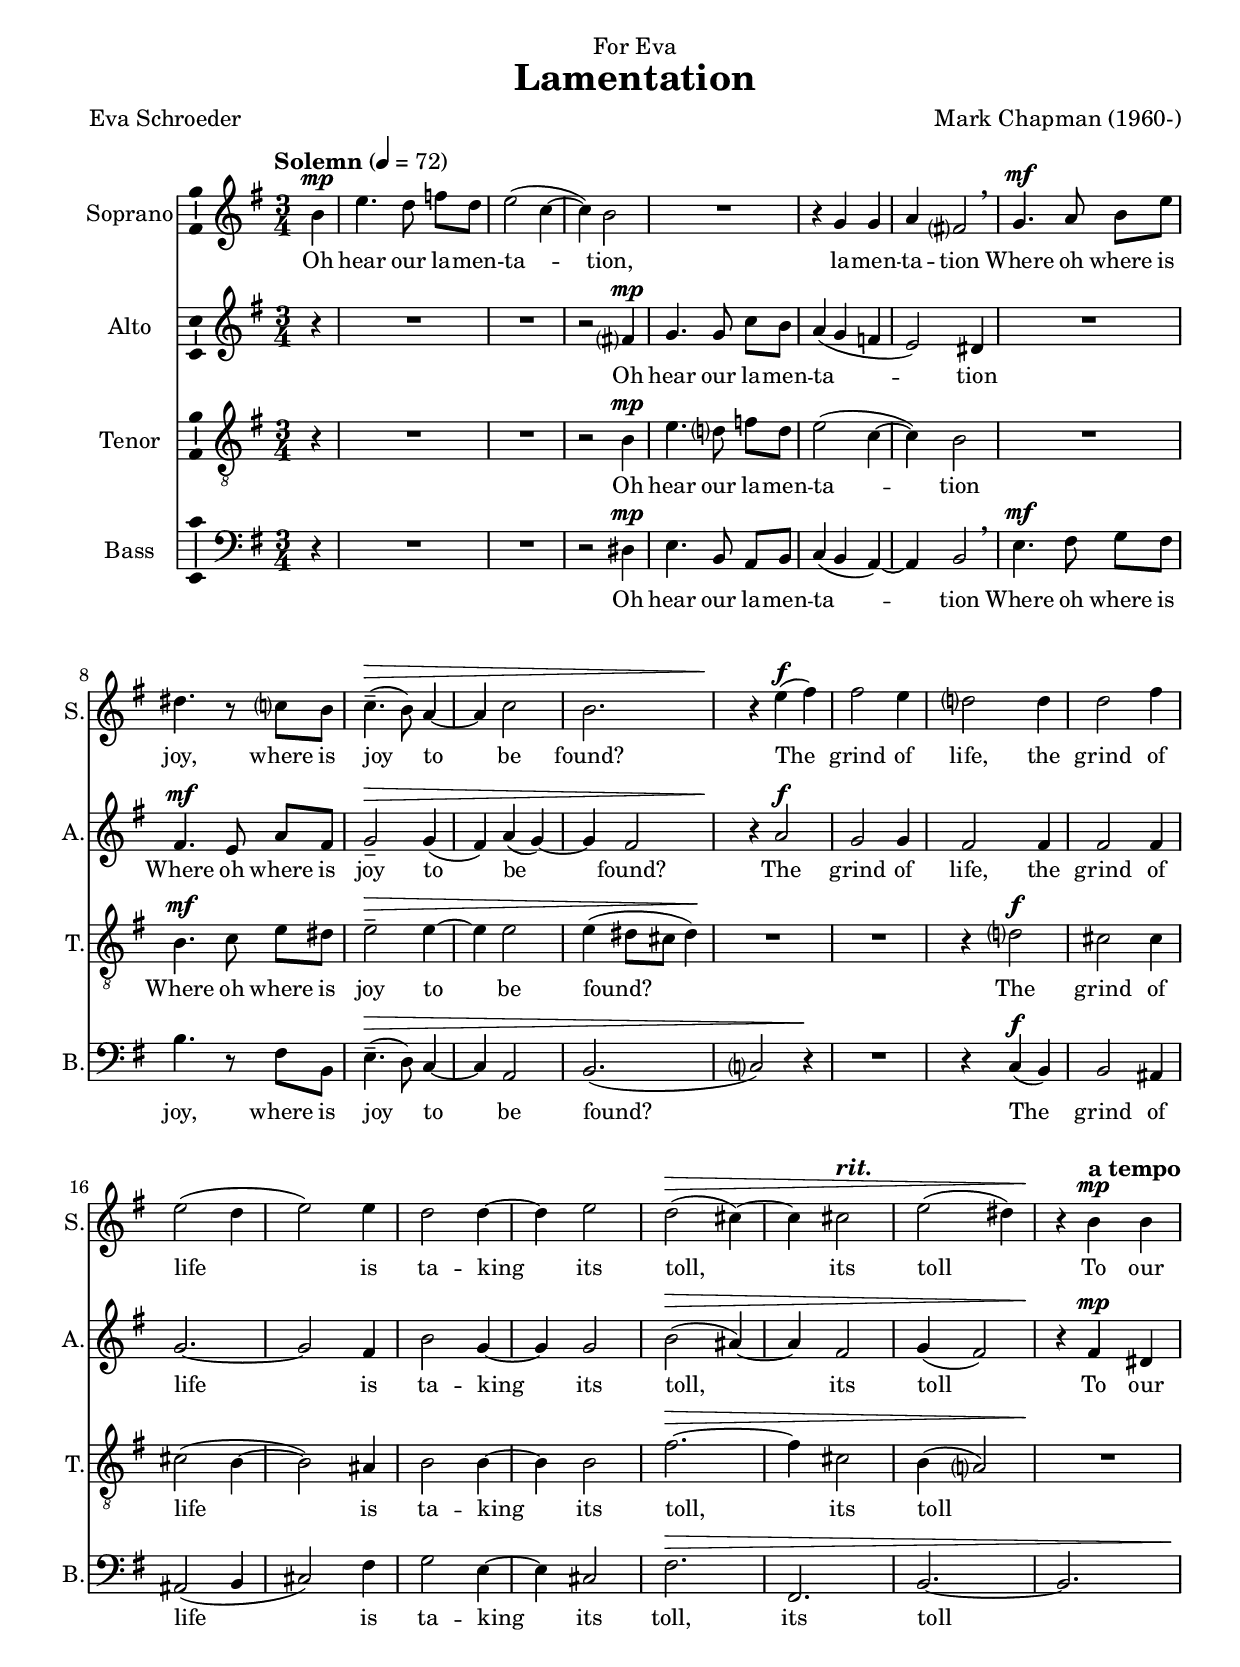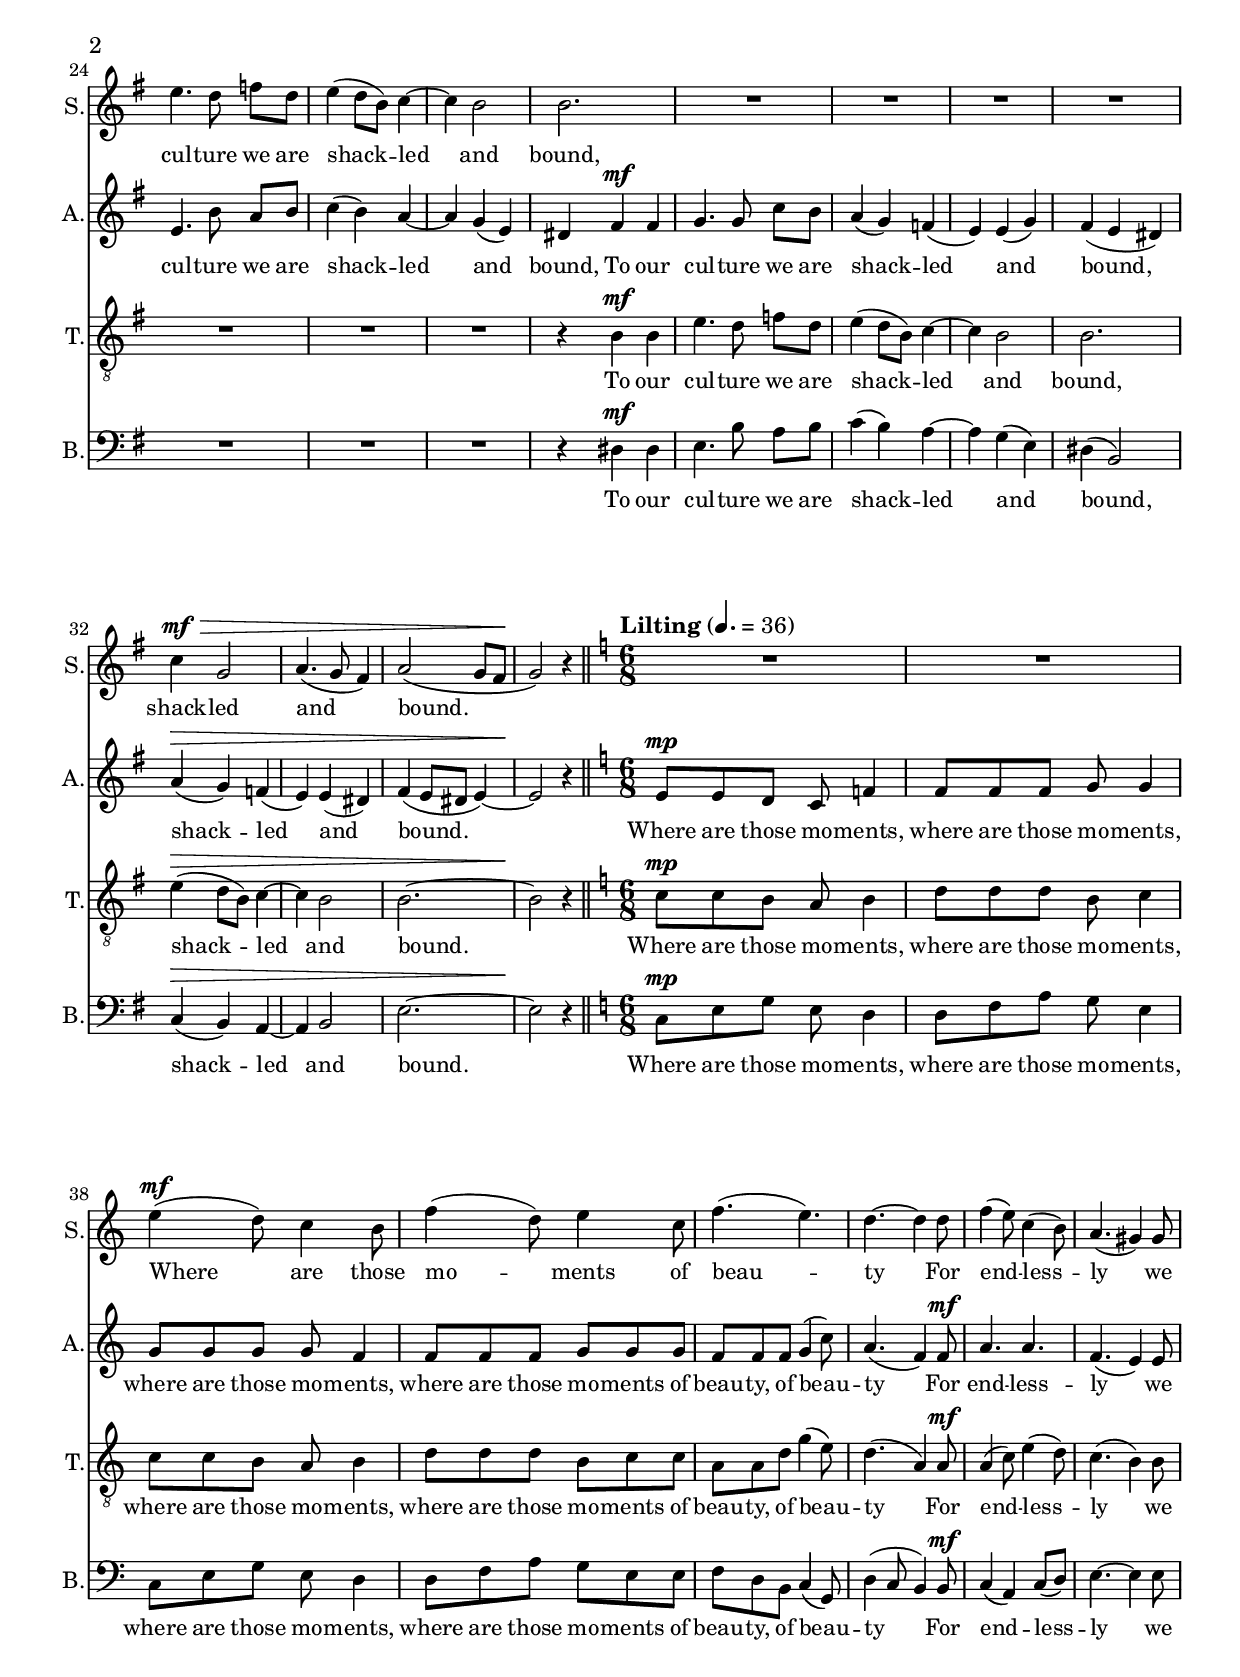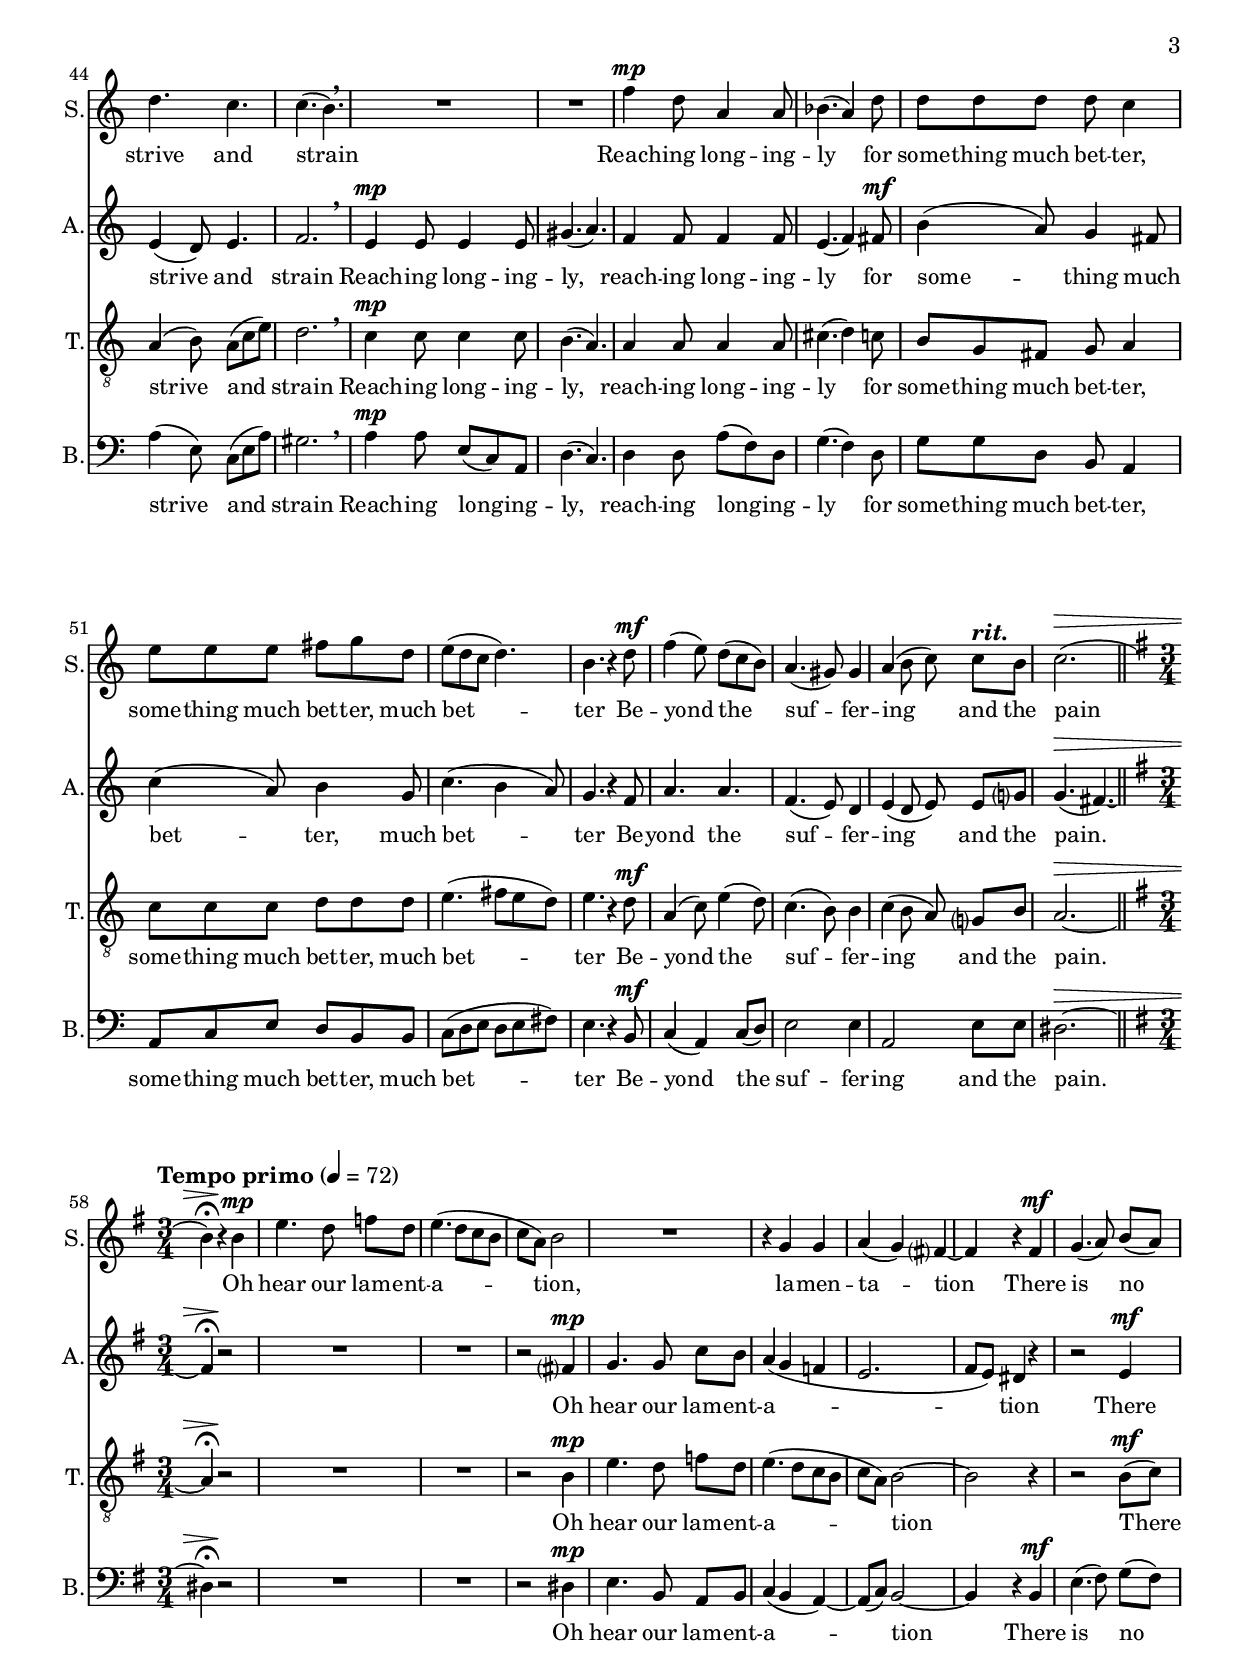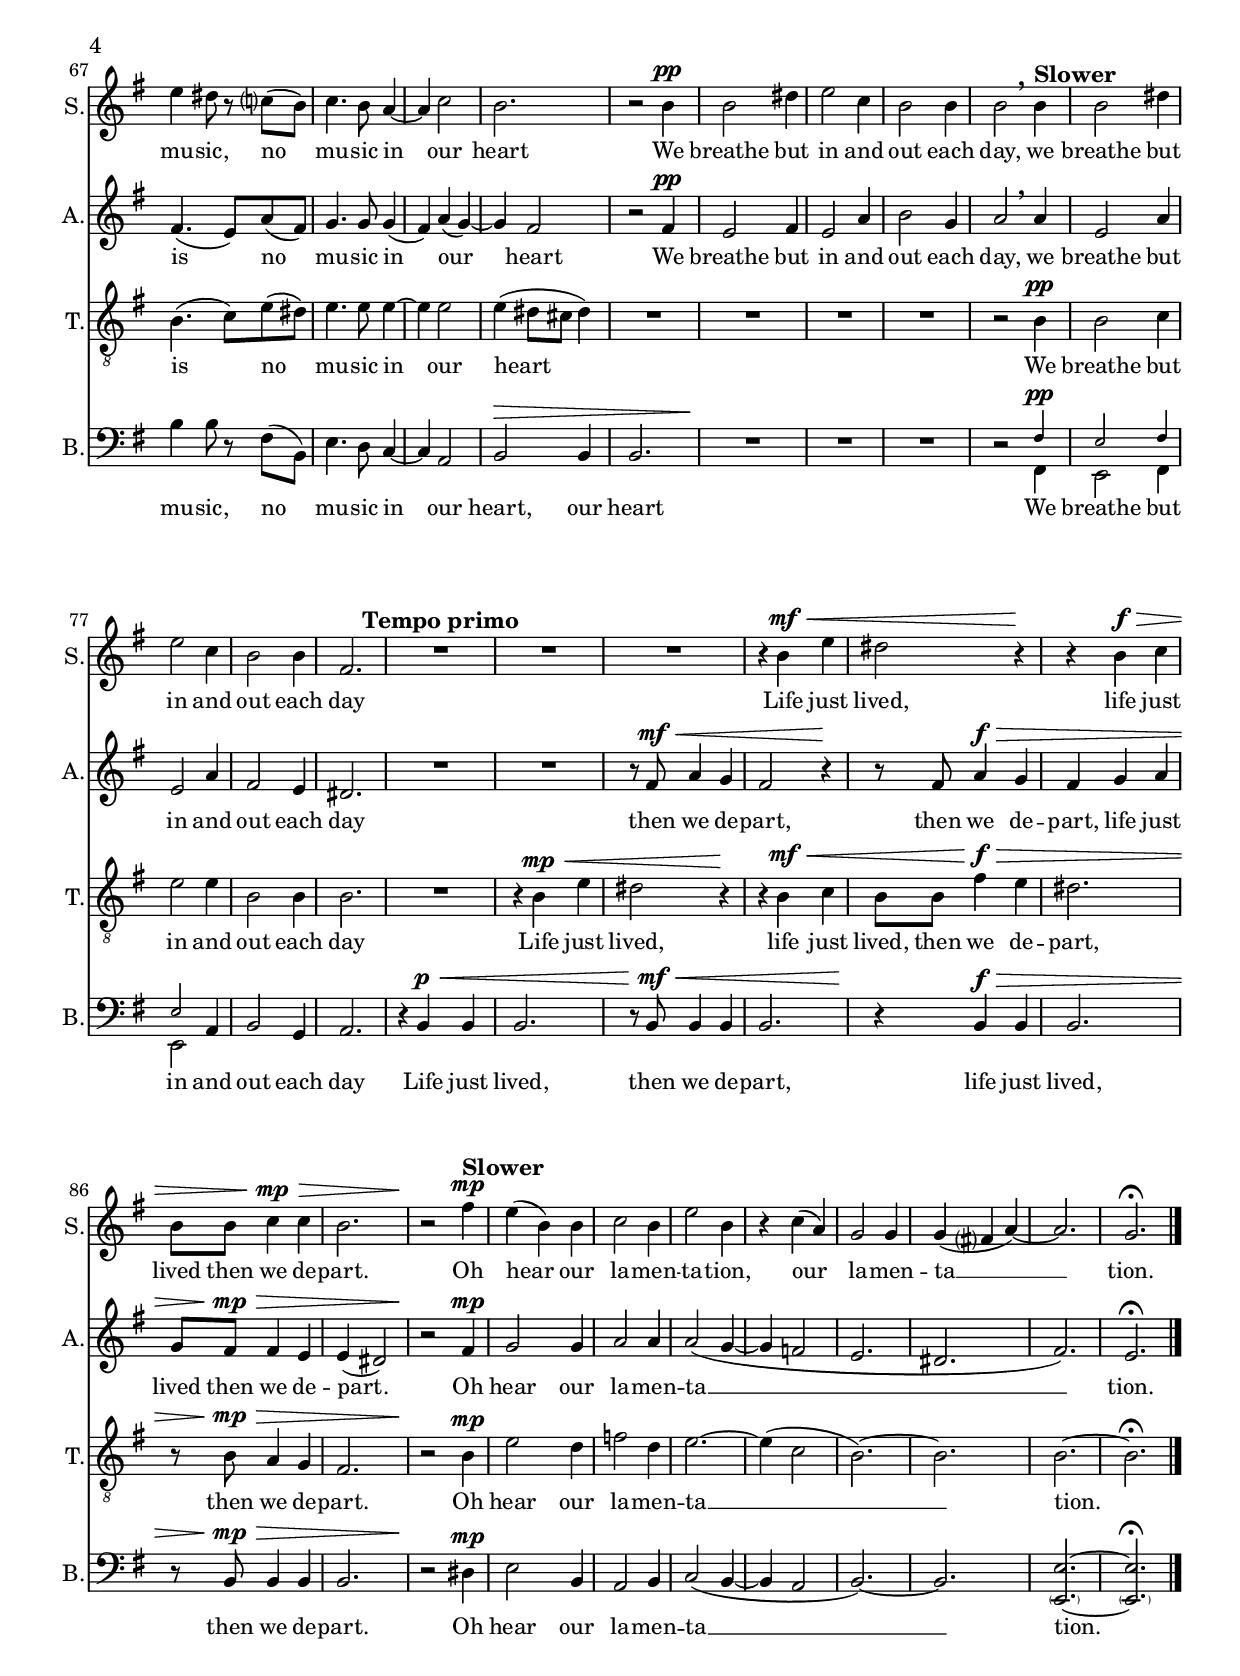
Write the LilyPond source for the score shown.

\version "2.18.2"

\header {
  dedication = "For Eva"
  title = "Lamentation"
  composer = "Mark Chapman (1960-)"
  poet = "Eva Schroeder"
}

\paper {
  #(set-paper-size "a4")
  left-margin = 1.5 \cm
  top-margin = 1.25 \cm
  bottom-margin = 1.125 \cm
}

global = {
  \key e \minor
  \time 3/4
  \tempo "Solemn" 4=72
  \partial 4
  \small
  \set Timing.beamExceptions = #'()
  \set Timing.baseMoment = #(ly:make-moment 1/4)
  \set Timing.beatStructure = #'(1 1 1)
}

sopranoVoice = \relative c'' {
  \global
  \dynamicUp
  % Music follows here.
  b4\mp e4. d8 f[ d] e2( c4~c) b2 R2. r4 g g a fis?2 \breathe
  g4.\mf a8 b e dis4. r8 c?8 b c4.--\>( b8) a4~a c2 b2. r4\! 
  e4\f( fis) fis2 e4 d?2 d4 d2 fis4 e2( d4 e2) e4 d2 d4~d e2 d2\>( cis4)~cis 
    cis2^\markup \bold \italic \larger rit. e2( dis4) r4\! 
  b\mp^\markup \bold \larger {a tempo} b e4. d8 f d e4( d8 b) c4~c b2 b2. R2.*4 c4\mf\> g2 a4.( g8 fis4) a2( g8 fis g2\!) r4
  \key c \major \tempo "Lilting" 4.=36 R2.*2 e'4\mf( d8) c4 b8 f'4( d8) e4 c8 f4.( e) 
    d4.~d4 d8 
 % e4. e d 
  f4( e8) c4( b8) 
  %
  a4.( gis4) gis8 
  %
  d'4. c c( b)\breathe R2.*2
  f'4\mp d8 a4 a8 bes4.( a4) 
  %a8 g4. g4 g8 g4. fis
  d8 d d d d c4 e8 e e fis g d8 e8( d c d4.) b r4
  %g g fis e fis4 a8 a a fis g4
  d8\mf f4( e8) d8( c b) 
  %\time 3/4 
  %
  a4.( gis8) gis4 a4( b8 c)
  %c2 
  c8^\markup \bold \italic \larger rit. [ b] c2.\>( \bar "||" \key e \minor 
  \tempo "Tempo primo" 4 = 72 \time 3/4  b4\fermata)
  r\! b4\mp e4. d8 f[ d] e4.( d8 c b c a) b2 R2. r4 g g a( g) fis?~fis4 r
  fis4\mf g4.( a8) b[( a)] e'4 dis8 r c?8( b) c4. b8 a4~a c2 b2. r2  
  b4\pp b2 dis4 e2 c4 b2 b4 b2 \breathe b4^\markup {\bold \larger Slower } b2 dis4 e2 c4 b2 b4 fis2. 
  R2.^\markup {\bold \larger { Tempo primo } } R2.*2 r4 
  b4\mf\< e dis2 r4\! r b\f\> c b8 b c4\mp\> c b2. r2\!
  fis'4\mp^\markup {\bold \larger Slower } e( b) b c2 b4 e2 b4 r4 c( a) g2 g4 g( fis? a)~a2. g\fermata 
}

verseSopranoVoice = \lyricmode {
  % Lyrics follow here.
  \small
  Oh hear our la -- men -- ta -- tion, la -- men -- ta -- tion
  Where oh where is joy, where is joy to be found?
  The grind of life, the grind of life is ta -- king its toll, its toll
  To our cul -- ture we are shack -- led and bound, shack -- led and bound.

  Where are those mo -- ments of beau -- ty
  For end -- less -- ly we strive and strain
  Reach -- ing long -- ing -- ly for some -- thing much bet -- ter,
    some -- thing much bet -- ter, much bet -- ter
  Be -- yond the suf -- fer -- ing and the pain

  Oh hear our lam -- ent -- a -- tion, la -- men -- ta -- tion
  There is no mu -- sic, no mu -- sic in our heart
  We breathe but in and out each day, we breathe but in and out each day
  Life just lived, life just lived then we de -- part.
  
  Oh hear our la -- men -- ta -- tion, our la -- men -- ta __ tion.
}

altoVoice = \relative c' {
  \global
  \dynamicUp
  % Music follows here.
  r4 R2.*2 r2  
  fis?4\mp g4. g8 
  c[ b]
%  a[ a] 
  a4( g f e2) dis4 R2. 
  fis4.\mf e8 a fis g2--\> g4( fis) a4( g)~g4 fis2 r4\! 
  %c'( a) 
  a2\f
  g2 g4 fis2 fis4 fis2 fis4 g2.~g2 fis4 b2 g4~g g2 b2\>( ais4)~ais fis2 g4( fis2) r4\! 
  fis\mp dis e4. b'8 a b c4( b) a4~a g( e) dis fis\mf fis4 g4. g8 c b a4( g) f( e) 
    e( g) fis( e dis) a'4\>( g) f( e) e( dis) fis( e8 dis e4)~e2\! r4 \key c \major
  e8\mp e d c f!4 f8 f f g g4 g8 g g g f4 f8 f f g g g  
    f8 f f g4( c8) a4.( f4) f8\mf a4. a
    %
    f4.( e4) e8 
    %
    e4( d8) e4. f2.\breathe 
  e4\mp e8 e4 e8 gis4.( a) f4 f8 f4 f8 e4.( f4) fis8\mf 
  b4( a8) g4 fis8 c'4( a8) b4 g8 c4.( b4 a8 ) g4. r4 
    %g8 c4.( b) a4.~a4
  %fis8 d4. d4 d8 e4. d
  f8 a4. a 
  %
  f4.( e8) d4 
  %
  e4( d8 e) e[ g?] g4.\>( fis)~ \key e \minor
  fis4\fermata r2\! R2.*2 r2  
  fis?4\mp g4. g8 c[ b] a4( g f e2. fis8 e) dis4 r4 r2 
  e4\mf fis4.( e8) a( fis) g4. g8 g4( fis) a4( g)~g4 fis2 r 
  fis4\pp e2 fis4 e2 a4 b2 g4 a2 \breathe a4 e2 a4 e2 a4 fis2 e4 dis2. R2.*2 r8
  fis\mf\< a4 g fis2 r4\! r8 fis a4\f\> g fis4 g a g8 fis\mp\> fis4 e e( dis2) r2\! 
  fis4\mp g2 g4 a2 a4 a2( g4~g f2 e2. dis fis2.) e\fermata
}

verseAltoVoice = \lyricmode {
  % Lyrics follow here.
  \small
  Oh hear our la -- men -- ta -- tion
  Where oh where is joy to be found?
  The grind of life, the grind of life is ta -- king its toll, its toll
  To our cul -- ture we are shack -- led and bound,
    To our cul -- ture we are shack -- led and bound, shack -- led and bound.

  Where are those mo -- ments, where are those mo -- ments, 
    where are those mo -- ments,  where are those mo -- ments of beau -- ty, of beau -- ty
  For end -- less -- ly we strive and strain
  Reach -- ing long -- ing -- ly, reach -- ing long -- ing -- ly for 
    some -- thing much bet -- ter,  much bet -- ter
  Be -- yond the suf -- fer -- ing and the pain.

  Oh hear our lam -- ent -- a -- tion
  There is no mu -- sic in our heart
  We breathe but in and out each day, we breathe but in and out each day
  %Life just lived, 
  then we de -- part, then we de -- part, life just lived then we de -- part.
  
  Oh hear our la -- men -- ta __ tion.  
}

tenorVoice = \relative c' {
  \global
  \dynamicUp
  % Music follows here.
  r4 R2.*2 r2  
  b4\mp e4. d?8 f[ d] e2( c4~c) b2 R2.
  b4.\mf c8 e dis e2--\> e4~e e2 e4( dis8 cis dis4\!) R2.*2 r4
 % a( d) 
  d?2\f
  cis2 cis4 cis2( b4~b2) ais4 b2 b4~b b2 fis'2.\>~fis4 cis2 b4( a?2) R2.\! R2.*3 r4
  b\mf b e4. d8 f d e4( d8 b) c4~c b2 b2. e4\>( d8 b) c4~c b2 b2.~b2\! r4 \key c \major
  c8\mp c b a b4 d8 d d b c4 c8 c b a b4 d8 d d b c c 
    a a d g4( e8) 
   % d4.~d4 d8 c4. c b 
   d4.( a4) a8\mf a4( c8) e4( d8) c4.( b4) b8 a4( b8) a( c e) d2.\breathe 
  c4\mp c8 c4 c8 b4.( a) a4 a8 a4 a8 cis4.( d4) c8 
  %b4. b4 b8 c4. d
  b8 g fis g a4 c8 c c d d d e4.( fis8 e d) e4. r4
  d8\mf a4( c8) e4( d8) c4.( b8) b4 c4( b8 a) g?[ b] a2.\>~ \key e \minor 
  a4\fermata r2\! R2.*2 r2  
  b4\mp e4. d8 f[ d] e4.( d8 c b c a) b2~b2 r4 r2 
  b8\mf( c) b4.( c8) e( dis) e4. e8 e4~e e2 e4( dis8 cis dis4) R2.*4 r2 
  b4\pp b2 c4 e2 e4 b2 b4 b2. R2. r4 b4\mp\< e dis2 r4\! r b\mf\< c b8 b fis'4\f\> e dis2. 
  r8 b\mp\> a4 g fis2.
  r2\! b4\mp e2 d4 f2 d4 e2.~e4( c2 b2.)~b b~b\fermata 
}

verseTenorVoice = \lyricmode {
  % Lyrics follow here.
  \small
  Oh hear our la -- men -- ta -- tion
  Where oh where is joy to be found?
  The grind of life is ta -- king its toll, its toll
  To our cul -- ture we are shack -- led and bound, shack -- led and bound.

  Where are those mo -- ments, where are those mo -- ments, 
    where are those mo -- ments,  where are those mo -- ments of beau -- ty, of beau -- ty
  For end -- less -- ly we strive and strain
  Reach -- ing long -- ing -- ly, reach -- ing long -- ing -- ly 
    for some -- thing much bet -- ter, some -- thing much bet -- ter, much bet -- ter
  Be -- yond the suf -- fer -- ing and the pain.

  Oh hear our lam -- ent -- a -- tion
  There is no mu -- sic in our heart
  We breathe but in and out each day
  Life just lived, life just lived, then we de -- part, then we de -- part.
  
  Oh hear our la -- men -- ta __ tion.
}

bassVoice = \relative c {
  \global
  \dynamicUp
  % Music follows here.
  r4 R2.*2 r2  
  dis4\mp e4. b8 a b c4( b a4)~a b2\breathe
  e4.\mf fis8 g fis b4. r8 fis8 b, e4.--\>( d8) c4~c a2 b2.( c?2) r4\! R2. r4
  c\f( b) b2 ais4 ais2( b4 cis2) fis4 g2 e4~e cis2 fis2.\> fis, b~b R2.\! R2.*2 r4
  dis\mf dis e4. b'8 a b c4( b) a4~a g( e) dis4( b2) c4\>( b) a4~a b2 e2.~e2\! r4 \bar "||"
  \time 6/8 \key c \major
  c8\mp e g e d4 d8 f a g e4 c8 e g e d4 d8 f a g e e 
    f d b c4( g8) d'4( c8 b4) b8\mf 
   % c4( d8) e4. e
    c4( a) c8( d) e4.~e4 e8 a4( e8) c( e a) gis2.\breathe 
  a4\mp a8 e( c) a d4.( c) d4 d8 a'( f) d g4.( f4) d8 
  %g4. g4 g8 a4. d,
  g g d b a4 a8 c e d b b c( d e d e fis) e4. r4 b8\mf 
  c4( a) c8( d) e2 e4 a,2 e'8 e dis2.\>~ \key e \minor 
  dis4\fermata r2\! R2.*2 r2  
  dis4\mp e4. b8 a[ b] c4( b a4)~a8( c) b2~b4 r
  b4\mf e4.( fis8) g[( fis)] b4 b8 r8 fis8( b,) e4. d8 c4~c a2 b2\> b4 b2. R2.\! R2.*2 r2
  <<{\voiceOne \stemDown fis4\pp e2 fis4 e2}\new Voice 
    {\voiceTwo \stemUp \teeny fis'4 e2 fis4 e2}>> \oneVoice \stemNeutral 
  \small a,4 b2 g4 a2. r4
  b4\p\< b b2. r8 b8\mf\< b4 b b2. r4\! b4\f\> b b2. r8 b8\mp\> b4 b b2. r2\!  
  dis4\mp e2 b4 a2 b4 c2( b4~b a2 b2.)~b <\parenthesize e, e'>2.~<\parenthesize e e'>\fermata \bar "|."
  
}

verseBassVoice = \lyricmode {
  % Lyrics follow here.
  \small
  Oh hear our la -- men -- ta -- tion
  Where oh where is joy, where is joy to be found?
  The grind of life is ta -- king its toll, its toll
  To our cul -- ture we are shack -- led and bound, shack -- led and bound.

  Where are those mo -- ments, where are those mo -- ments, 
    where are those mo -- ments,  where are those mo -- ments of beau -- ty, of beau -- ty
  For end -- less -- ly we strive and strain
  Reach -- ing long -- ing -- ly, reach -- ing long -- ing -- ly 
    for some -- thing much bet -- ter, some -- thing much bet -- ter, much bet -- ter
  Be -- yond the suf -- fer -- ing and the pain.

  Oh hear our lam -- ent -- a -- tion
  There is no mu -- sic, no mu -- sic in our heart, our heart
  We breathe but in and out each day
  Life just lived, then we de -- part, life just lived, then we de -- part.
  
  Oh hear our la -- men -- ta __ tion.
}

sopranoVoicePart = \new Staff \with {
  \override StaffSymbol #'staff-space = #(magstep -1)
  instrumentName = "Soprano"
  shortInstrumentName = "S."
  midiInstrument = "flute"
  \consists "Ambitus_engraver"
} { \sopranoVoice }
\addlyrics { \verseSopranoVoice }

altoVoicePart = \new Staff \with {
  \override StaffSymbol #'staff-space = #(magstep -1)
  instrumentName = "Alto"
  shortInstrumentName = "A."
  midiInstrument = "oboe"
  \consists "Ambitus_engraver"
} { \altoVoice }
\addlyrics { \verseAltoVoice }

tenorVoicePart = \new Staff \with {
  \override StaffSymbol #'staff-space = #(magstep -1)
  instrumentName = "Tenor"
  shortInstrumentName = "T."
  midiInstrument = "clarinet"
  \consists "Ambitus_engraver"
} { \clef "treble_8" \tenorVoice }
\addlyrics { \verseTenorVoice }

bassVoicePart = \new Staff \with {
  \override StaffSymbol #'staff-space = #(magstep -1)
  instrumentName = "Bass"
  shortInstrumentName = "B."
  midiInstrument = "bassoon"
  \consists "Ambitus_engraver"
} { \clef bass \bassVoice }
\addlyrics { \verseBassVoice }

\score {
  <<
    \sopranoVoicePart
    \altoVoicePart
    \tenorVoicePart
    \bassVoicePart
  >>
  \layout {
    \context {
      \Score
      \override SpacingSpanner.common-shortest-duration =
        #(ly:make-moment 1/2)
    }
}
  \midi { }
}
